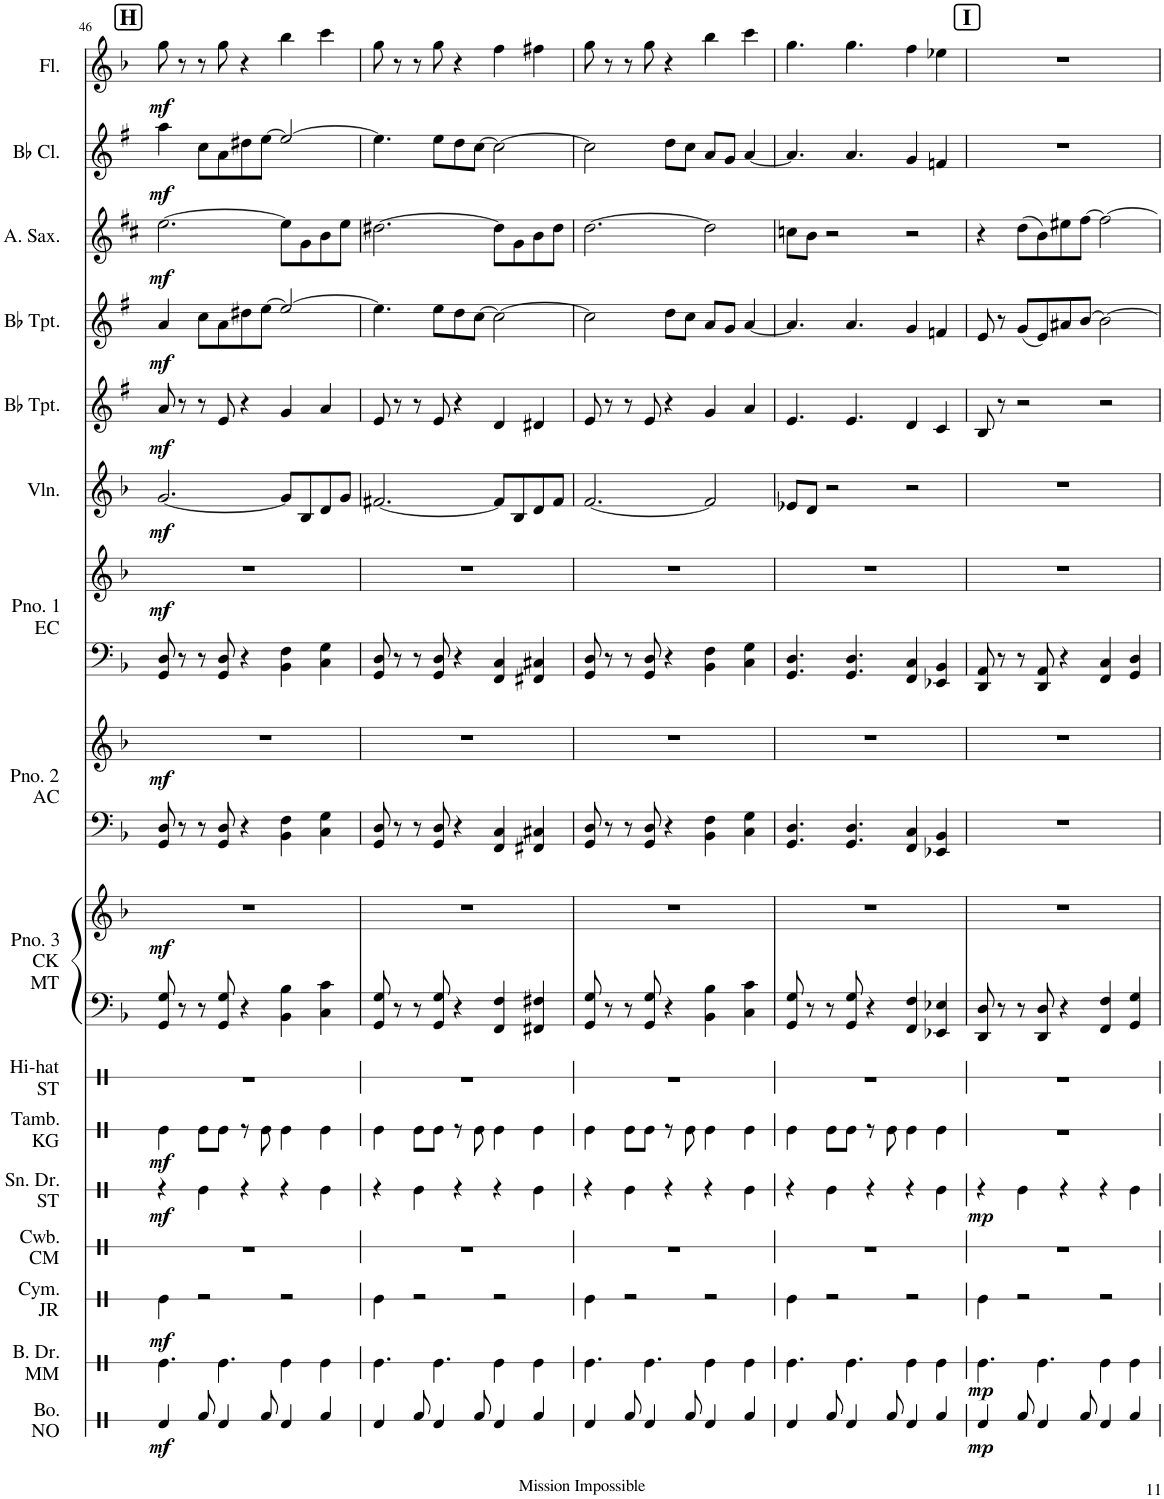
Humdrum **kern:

**kern	**dynam	**kern	**dynam	**kern	**dynam	**kern	**kern	**dynam	**kern	**dynam	**kern	**kern	**kern	**dynam	**kern	**kern	**dynam	**kern	**kern	**dynam	**kern	**dynam	**kern	**dynam	**kern	**dynam	**kern	**dynam	**kern	**dynam	**kern	**dynam
*part16	*part16	*part15	*part15	*part14	*part14	*part13	*part12	*part12	*part11	*part11	*part10	*part9	*part9	*part9	*part8	*part8	*part8	*part7	*part7	*part7	*part6	*part6	*part5	*part5	*part4	*part4	*part3	*part3	*part2	*part2	*part1	*part1
*staff19	*staff19	*staff18	*staff18	*staff17	*staff17	*staff16	*staff15	*staff15	*staff14	*staff14	*staff13	*staff12	*staff11	*staff11/12	*staff10	*staff9	*staff9/10	*staff8	*staff7	*staff7/8	*staff6	*staff6	*staff5	*staff5	*staff4	*staff4	*staff3	*staff3	*staff2	*staff2	*staff1	*staff1
*I"Bongos Nick	*	*I"Bass Drum Michael	*	*I"Cymbal Jordan	*	*I"Cowbell Christina M	*I"Snare Drum Seth	*	*I"Tambourine Kara	*	*I"Hi-hat Sarah	*I"Piano 3 Christina Mercy	*	*	*I"Piano 2 Aaron	*	*	*I"Piano 1 Ethan	*	*	*I"Violin	*	*I"Bb Trumpet 2	*	*I"Trumpet 1	*	*I"Alto Saxophone	*	*I"Bb Clarinet	*	*I"Flute	*
*I'Bo. NO	*	*I'B. Dr. MM	*	*I'Cym. JR	*	*I'Cwb. CM	*I'Sn. Dr. ST	*	*	*	*	*	*	*	*	*	*	*	*	*	*I'Vln.	*	*I'Bb Tpt.	*	*	*	*I'A. Sax.	*	*I'Bb Cl.	*	*I'Fl.	*
!!LO:PB:g=z
*clefX	*	*clefX	*	*clefX	*	*clefX	*clefX	*	*clefX	*	*clefX	*clefF4	*clefG2	*	*clefF4	*clefG2	*	*clefF4	*clefG2	*	*clefG2	*	*clefG2	*	*clefG2	*	*clefG2	*	*clefG2	*	*clefG2	*
*	*	*	*	*	*	*	*	*	*	*	*	*	*	*	*	*	*	*	*	*	*	*	*Trd1c2	*	*Trd1c2	*	*Trd5c9	*	*Trd1c2	*	*	*
*k[]	*	*k[]	*	*k[]	*	*k[]	*k[]	*	*k[]	*	*k[]	*k[b-]	*k[b-]	*	*k[b-]	*k[b-]	*	*k[b-]	*k[b-]	*	*k[b-]	*	*k[f#]	*	*k[f#]	*	*k[f#c#]	*	*k[f#]	*	*k[b-]	*
*M5/4	*	*M5/4	*	*M5/4	*	*M5/4	*M5/4	*	*M5/4	*	*M5/4	*M5/4	*M5/4	*	*M5/4	*M5/4	*	*M5/4	*M5/4	*	*M5/4	*	*M5/4	*	*M5/4	*	*M5/4	*	*M5/4	*	*M5/4	*
!!LO:REH:place=s1:a:B:cj:fs=14:t=H
=46	=46	=46	=46	=46	=46	=46	=46	=46	=46	=46	=46	=46	=46	=46	=46	=46	=46	=46	=46	=46	=46	=46	=46	=46	=46	=46	=46	=46	=46	=46	=46	=46
!	!LO:DY:b	!	!	!	!LO:DY:b	!	!	!LO:DY:b	!	!LO:DY:b	!	!	!	!LO:DY:b	!	!	!LO:DY:b	!	!	!LO:DY:b	!	!LO:DY:b	!	!LO:DY:b	!	!LO:DY:b	!	!LO:DY:b	!	!LO:DY:b	!	!LO:DY:b
4Rd/	mf	4.Re\	.	4Re\	mf	4%5r	4r	mf	4Re\	mf	4%5r	8GG/ 8G/	4%5r	mf	8GG/ 8D/	4%5r	mf	8GG/ 8D/	4%5r	mf	[2.g/	mf	8a/	mf	4a/	mf	[2.ee\	mf	4aa\	mf	8gg\	mf
.	.	.	.	.	.	.	.	.	.	.	.	8r	.	.	8r	.	.	8r	.	.	.	.	8r	.	.	.	.	.	.	.	8r	.
8Rf/	.	.	.	2r	.	.	4Re\	.	8Re\L	.	.	8r	.	.	8r	.	.	8r	.	.	.	.	8r	.	8cc\L	.	.	.	8cc\L	.	8r	.
4Rd/	.	4.Re\	.	.	.	.	.	.	8Re\J	.	.	8GG/ 8G/	.	.	8GG/ 8D/	.	.	8GG/ 8D/	.	.	.	.	8e/	.	8a\	.	.	.	8a\	.	8gg\	.
.	.	.	.	.	.	.	4r	.	8r	.	.	4r	.	.	4r	.	.	4r	.	.	.	.	4r	.	8dd#X\	.	.	.	8dd#X\	.	4r	.
8Rf/	.	.	.	.	.	.	.	.	8Re\	.	.	.	.	.	.	.	.	.	.	.	.	.	.	.	[8ee\J	.	.	.	[8ee\J	.	.	.
4Rd/	.	4Re\	.	2r	.	.	4r	.	4Re\	.	.	4BB-\ 4B-\	.	.	4BB-\ 4F\	.	.	4BB-\ 4F\	.	.	8g/L]	.	4g/	.	2ee/_	.	8ee\L]	.	2ee/_	.	4bb-\	.
.	.	.	.	.	.	.	.	.	.	.	.	.	.	.	.	.	.	.	.	.	8B-/	.	.	.	.	.	8g\	.	.	.	.	.
4Rf/	.	4Re\	.	.	.	.	4Re\	.	4Re\	.	.	4C\ 4c\	.	.	4C\ 4G\	.	.	4C\ 4G\	.	.	8d/	.	4a/	.	.	.	8b\	.	.	.	4ccc\	.
.	.	.	.	.	.	.	.	.	.	.	.	.	.	.	.	.	.	.	.	.	8g/J	.	.	.	.	.	8ee\J	.	.	.	.	.
=47	=47	=47	=47	=47	=47	=47	=47	=47	=47	=47	=47	=47	=47	=47	=47	=47	=47	=47	=47	=47	=47	=47	=47	=47	=47	=47	=47	=47	=47	=47	=47	=47
4Rd/	.	4.Re\	.	4Re\	.	4%5r	4r	.	4Re\	.	4%5r	8GG/ 8G/	4%5r	.	8GG/ 8D/	4%5r	.	8GG/ 8D/	4%5r	.	[2.f#X/	.	8e/	.	4.ee\]	.	[2.dd#X\	.	4.ee\]	.	8gg\	.
.	.	.	.	.	.	.	.	.	.	.	.	8r	.	.	8r	.	.	8r	.	.	.	.	8r	.	.	.	.	.	.	.	8r	.
8Rf/	.	.	.	2r	.	.	4Re\	.	8Re\L	.	.	8r	.	.	8r	.	.	8r	.	.	.	.	8r	.	.	.	.	.	.	.	8r	.
4Rd/	.	4.Re\	.	.	.	.	.	.	8Re\J	.	.	8GG/ 8G/	.	.	8GG/ 8D/	.	.	8GG/ 8D/	.	.	.	.	8e/	.	8ee\L	.	.	.	8ee\L	.	8gg\	.
.	.	.	.	.	.	.	4r	.	8r	.	.	4r	.	.	4r	.	.	4r	.	.	.	.	4r	.	8dd\	.	.	.	8dd\	.	4r	.
8Rf/	.	.	.	.	.	.	.	.	8Re\	.	.	.	.	.	.	.	.	.	.	.	.	.	.	.	[8cc\J	.	.	.	[8cc\J	.	.	.
4Rd/	.	4Re\	.	2r	.	.	4r	.	4Re\	.	.	4FF/ 4F/	.	.	4FF/ 4C/	.	.	4FF/ 4C/	.	.	8f#/L]	.	4d/	.	2cc\_	.	8dd#\L]	.	2cc\_	.	4ff\	.
.	.	.	.	.	.	.	.	.	.	.	.	.	.	.	.	.	.	.	.	.	8B-/	.	.	.	.	.	8g\	.	.	.	.	.
4Rf/	.	4Re\	.	.	.	.	4Re\	.	4Re\	.	.	4FF#X/ 4F#X/	.	.	4FF#X/ 4C#X/	.	.	4FF#X/ 4C#X/	.	.	8d/	.	4d#X/	.	.	.	8b\	.	.	.	4ff#X\	.
.	.	.	.	.	.	.	.	.	.	.	.	.	.	.	.	.	.	.	.	.	8f#/J	.	.	.	.	.	8dd#\J	.	.	.	.	.
=48	=48	=48	=48	=48	=48	=48	=48	=48	=48	=48	=48	=48	=48	=48	=48	=48	=48	=48	=48	=48	=48	=48	=48	=48	=48	=48	=48	=48	=48	=48	=48	=48
4Rd/	.	4.Re\	.	4Re\	.	4%5r	4r	.	4Re\	.	4%5r	8GG/ 8G/	4%5r	.	8GG/ 8D/	4%5r	.	8GG/ 8D/	4%5r	.	[2.f/	.	8e/	.	2cc\]	.	[2.dd\	.	2cc\]	.	8gg\	.
.	.	.	.	.	.	.	.	.	.	.	.	8r	.	.	8r	.	.	8r	.	.	.	.	8r	.	.	.	.	.	.	.	8r	.
8Rf/	.	.	.	2r	.	.	4Re\	.	8Re\L	.	.	8r	.	.	8r	.	.	8r	.	.	.	.	8r	.	.	.	.	.	.	.	8r	.
4Rd/	.	4.Re\	.	.	.	.	.	.	8Re\J	.	.	8GG/ 8G/	.	.	8GG/ 8D/	.	.	8GG/ 8D/	.	.	.	.	8e/	.	.	.	.	.	.	.	8gg\	.
.	.	.	.	.	.	.	4r	.	8r	.	.	4r	.	.	4r	.	.	4r	.	.	.	.	4r	.	8dd\L	.	.	.	8dd\L	.	4r	.
8Rf/	.	.	.	.	.	.	.	.	8Re\	.	.	.	.	.	.	.	.	.	.	.	.	.	.	.	8cc\J	.	.	.	8cc\J	.	.	.
4Rd/	.	4Re\	.	2r	.	.	4r	.	4Re\	.	.	4BB-\ 4B-\	.	.	4BB-\ 4F\	.	.	4BB-\ 4F\	.	.	2f/]	.	4g/	.	8a/L	.	2dd\]	.	8a/L	.	4bb-\	.
.	.	.	.	.	.	.	.	.	.	.	.	.	.	.	.	.	.	.	.	.	.	.	.	.	8g/J	.	.	.	8g/J	.	.	.
4Rf/	.	4Re\	.	.	.	.	4Re\	.	4Re\	.	.	4C\ 4c\	.	.	4C\ 4G\	.	.	4C\ 4G\	.	.	.	.	4a/	.	[4a/	.	.	.	[4a/	.	4ccc\	.
=49	=49	=49	=49	=49	=49	=49	=49	=49	=49	=49	=49	=49	=49	=49	=49	=49	=49	=49	=49	=49	=49	=49	=49	=49	=49	=49	=49	=49	=49	=49	=49	=49
4Rd/	.	4.Re\	.	4Re\	.	4%5r	4r	.	4Re\	.	4%5r	8GG/ 8G/	4%5r	.	4.GG/ 4.D/	4%5r	.	4.GG/ 4.D/	4%5r	.	8e-X/L	.	4.e/	.	4.a/]	.	8ccn\L	.	4.a/]	.	4.gg\	.
.	.	.	.	.	.	.	.	.	.	.	.	8r	.	.	.	.	.	.	.	.	8d/J	.	.	.	.	.	8b\J	.	.	.	.	.
8Rf/	.	.	.	2r	.	.	4Re\	.	8Re\L	.	.	8r	.	.	.	.	.	.	.	.	2r	.	.	.	.	.	2r	.	.	.	.	.
4Rd/	.	4.Re\	.	.	.	.	.	.	8Re\J	.	.	8GG/ 8G/	.	.	4.GG/ 4.D/	.	.	4.GG/ 4.D/	.	.	.	.	4.e/	.	4.a/	.	.	.	4.a/	.	4.gg\	.
.	.	.	.	.	.	.	4r	.	8r	.	.	4r	.	.	.	.	.	.	.	.	.	.	.	.	.	.	.	.	.	.	.	.
8Rf/	.	.	.	.	.	.	.	.	8Re\	.	.	.	.	.	.	.	.	.	.	.	.	.	.	.	.	.	.	.	.	.	.	.
4Rd/	.	4Re\	.	2r	.	.	4r	.	4Re\	.	.	4FF/ 4F/	.	.	4FF/ 4C/	.	.	4FF/ 4C/	.	.	2r	.	4d/	.	4g/	.	2r	.	4g/	.	4ff\	.
4Rf/	.	4Re\	.	.	.	.	4Re\	.	4Re\	.	.	4EE-X/ 4E-X/	.	.	4EE-X/ 4BB-/	.	.	4EE-X/ 4BB-/	.	.	.	.	4c/	.	4fn/	.	.	.	4fn/	.	4ee-X\	.
!!LO:REH:place=s1:a:B:cj:fs=14:t=I
=50	=50	=50	=50	=50	=50	=50	=50	=50	=50	=50	=50	=50	=50	=50	=50	=50	=50	=50	=50	=50	=50	=50	=50	=50	=50	=50	=50	=50	=50	=50	=50	=50
!	!LO:DY:b	!	!LO:DY:b	!	!	!	!	!LO:DY:b	!	!	!	!	!	!	!	!	!	!	!	!	!	!	!	!	!	!	!	!	!	!	!	!
4Rd/	mp	4.Re\	mp	4Re\	.	4%5r	4r	mp	4%5r	.	4%5r	8DD/ 8D/	4%5r	.	4%5r	4%5r	.	8DD/ 8AA/	4%5r	.	4%5r	.	8B/	.	8e/	.	4r	.	4%5r	.	4%5r	.
.	.	.	.	.	.	.	.	.	.	.	.	8r	.	.	.	.	.	8r	.	.	.	.	8r	.	8r	.	.	.	.	.	.	.
8Rf/	.	.	.	2r	.	.	4Re\	.	.	.	.	8r	.	.	.	.	.	8r	.	.	.	.	2r	.	(8g/L	.	(8dd\L	.	.	.	.	.
4Rd/	.	4.Re\	.	.	.	.	.	.	.	.	.	8DD/ 8D/	.	.	.	.	.	8DD/ 8AA/	.	.	.	.	.	.	8e/)	.	8b\)	.	.	.	.	.
.	.	.	.	.	.	.	4r	.	.	.	.	4r	.	.	.	.	.	4r	.	.	.	.	.	.	8a#X/	.	8ee#X\	.	.	.	.	.
8Rf/	.	.	.	.	.	.	.	.	.	.	.	.	.	.	.	.	.	.	.	.	.	.	.	.	[8b/J	.	[8ff#\J	.	.	.	.	.
4Rd/	.	4Re\	.	2r	.	.	4r	.	.	.	.	4FF/ 4F/	.	.	.	.	.	4FF/ 4C/	.	.	.	.	2r	.	2b\_	.	2ff#\_	.	.	.	.	.
4Rf/	.	4Re\	.	.	.	.	4Re\	.	.	.	.	4GG/ 4G/	.	.	.	.	.	4GG/ 4D/	.	.	.	.	.	.	.	.	.	.	.	.	.	.
=	=	=	=	=	=	=	=	=	=	=	=	=	=	=	=	=	=	=	=	=	=	=	=	=	=	=	=	=	=	=	=	=
*-	*-	*-	*-	*-	*-	*-	*-	*-	*-	*-	*-	*-	*-	*-	*-	*-	*-	*-	*-	*-	*-	*-	*-	*-	*-	*-	*-	*-	*-	*-	*-	*-
